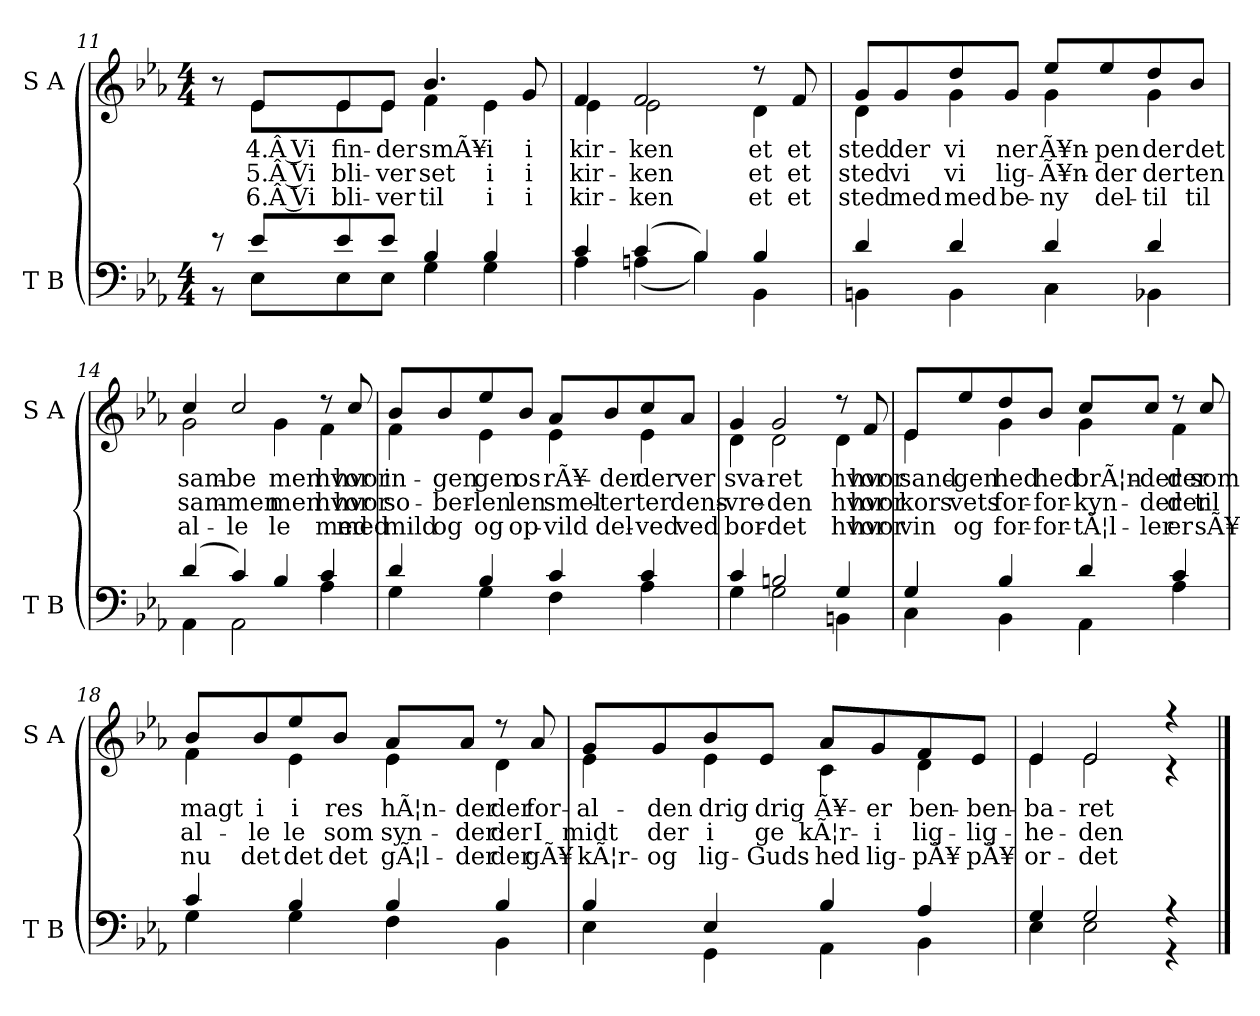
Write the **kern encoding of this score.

**kern	**kern	**text	**text	**text
*part2	*part1	*part1	*part1	*part1
*staff2	*staff1	*staff1	*staff1	*staff1
*I"T B	*I"S A	*	*	*
*I'T B	*I'S A	*	*	*
!!LO:PB:g=z
*clefF4	*clefG2	*	*	*
*k[b-e-a-]	*k[b-e-a-]	*	*	*
*M4/4	*M4/4	*	*	*
=11	=11	=11	=11	=11
*^	*^	*	*	*
8r	8r	8r	8ryy	.	.	.
!	!	!	!	!LO:LY:a	!LO:LY:a	!LO:LY:a
!	!	!	!	!LO:LY:b	!LO:LY:b	!LO:LY:b
8e-/L	8E-\L	8e-/L	8e-\L	4.Â Vi	5.Â Vi	6.Â Vi
!	!	!	!	!LO:LY:a	!LO:LY:a	!LO:LY:a
!	!	!	!	!LO:LY:b	!LO:LY:b	!LO:LY:b
8e-/	8E-\	8e-/	8e-\	fin-	bli-	bli-
!	!	!	!	!LO:LY:a	!LO:LY:a	!LO:LY:a
!	!	!	!	!LO:LY:b	!LO:LY:b	!LO:LY:b
8e-/J	8E-\J	8e-/J	8e-\J	-der	-ver	-ver
!	!	!	!	!LO:LY:a	!LO:LY:a	!LO:LY:a
!	!	!	!	!LO:LY:b	!LO:LY:b	!LO:LY:b
4B-/	4G\	4.b-/	4f\	smÃ¥	set	til
!	!	!	!	!LO:LY:b	!LO:LY:b	!LO:LY:b
4B-/	4G\	.	4e-\	i	i	i
!	!	!	!	!LO:LY:a	!LO:LY:a	!LO:LY:a
.	.	8g/	.	i	i	i
=12	=12	=12	=12	=12	=12	=12
!	!	!	!	!LO:LY:a	!LO:LY:a	!LO:LY:a
!	!	!	!	!LO:LY:b	!LO:LY:b	!LO:LY:b
4c/	4A-\	4f/	4e-\	kir-	kir-	kir-
!	!	!	!	!LO:LY:a	!LO:LY:a	!LO:LY:a
!	!	!	!	!LO:LY:b	!LO:LY:b	!LO:LY:b
(4c/	(4An\	2f/	2e-\	-ken	-ken	-ken
4B-/)	4B-\)	.	.	.	.	.
!	!	!	!	!LO:LY:b	!LO:LY:b	!LO:LY:b
4B-/	4BB-\	8r	4d\	et	et	et
!	!	!	!	!LO:LY:a	!LO:LY:a	!LO:LY:a
.	.	8f/	.	et	et	et
=13	=13	=13	=13	=13	=13	=13
!	!	!	!	!LO:LY:a	!LO:LY:a	!LO:LY:a
!	!	!	!	!LO:LY:b	!LO:LY:b	!LO:LY:b
4d/	4BBn\	8g/L	4d\	sted	sted	sted
!	!	!	!	!LO:LY:a	!LO:LY:a	!LO:LY:a
.	.	8g/	.	der	vi	med
!	!	!	!	!LO:LY:a	!LO:LY:a	!LO:LY:a
!	!	!	!	!LO:LY:b	!LO:LY:b	!LO:LY:b
4d/	4BB\	8dd/	4g\	vi	vi	med
!	!	!	!	!LO:LY:a	!LO:LY:a	!LO:LY:a
.	.	8g/J	.	-ner	-lig-	be-
!	!	!	!	!LO:LY:a	!LO:LY:a	!LO:LY:a
!	!	!	!	!LO:LY:b	!LO:LY:b	!LO:LY:b
4d/	4C\	8ee-/L	4g\	Ã¥n-	Ã¥n-	ny
!	!	!	!	!LO:LY:a	!LO:LY:a	!LO:LY:a
.	.	8ee-/	.	-pen	-der	-del-
!	!	!	!	!LO:LY:a	!LO:LY:a	!LO:LY:a
!	!	!	!	!LO:LY:b	!LO:LY:b	!LO:LY:b
4d/	4BB-X\	8dd/	4g\	-der	-der	til
!	!	!	!	!LO:LY:a	!LO:LY:a	!LO:LY:a
.	.	8b-/J	.	det	-ten	til
=14	=14	=14	=14	=14	=14	=14
!	!	!	!	!LO:LY:a	!LO:LY:a	!LO:LY:a
!	!	!	!	!LO:LY:b	!LO:LY:b	!LO:LY:b
(4d/	4AA-\	4cc/	2g\	sam-	sam-	al-
!	!	!	!	!LO:LY:a	!LO:LY:a	!LO:LY:a
4c/)	2AA-\	2cc/	.	-be	-men	-le
!	!	!	!	!LO:LY:b	!LO:LY:b	!LO:LY:b
4B-/	.	.	4g\	-men	-men	-le
!	!	!	!	!LO:LY:b	!LO:LY:b	!LO:LY:b
4c/	4A-\	8r	4f\	hvor	hvor	med
!	!	!	!	!LO:LY:a	!LO:LY:a	!LO:LY:a
.	.	8cc/	.	hvor	hvor	med
!!LO:LB:g=z	!!
=15	=15	=15	=15	=15	=15	=15
!	!	!	!	!LO:LY:a	!LO:LY:a	!LO:LY:a
!	!	!	!	!LO:LY:b	!LO:LY:b	!LO:LY:b
4d/	4G\	8b-/L	4f\	in-	so-	mild
!	!	!	!	!LO:LY:a	!LO:LY:a	!LO:LY:a
.	.	8b-/	.	-gen	-ber-	og
!	!	!	!	!LO:LY:a	!LO:LY:a	!LO:LY:a
!	!	!	!	!LO:LY:b	!LO:LY:b	!LO:LY:b
4B-/	4G\	8ee-/	4e-\	-gen	-len	og
!	!	!	!	!LO:LY:a	!LO:LY:a	!LO:LY:a
.	.	8b-/J	.	os	-len	op-
!	!	!	!	!LO:LY:a	!LO:LY:a	!LO:LY:a
!	!	!	!	!LO:LY:b	!LO:LY:b	!LO:LY:b
4c/	4F\	8a-/L	4e-\	rÃ¥-	smel-	vild
!	!	!	!	!LO:LY:a	!LO:LY:a	!LO:LY:a
.	.	8b-/	.	-der	-ter	-del-
!	!	!	!	!LO:LY:a	!LO:LY:a	!LO:LY:a
!	!	!	!	!LO:LY:b	!LO:LY:b	!LO:LY:b
4c/	4A-\	8cc/	4e-\	-der	-ter	ved
!	!	!	!	!LO:LY:a	!LO:LY:a	!LO:LY:a
.	.	8a-/J	.	-ver	-dens-	ved
=16	=16	=16	=16	=16	=16	=16
!	!	!	!	!LO:LY:a	!LO:LY:a	!LO:LY:a
!	!	!	!	!LO:LY:b	!LO:LY:b	!LO:LY:b
4c/	4G\	4g/	4d\	sva-	vre-	bor-
!	!	!	!	!LO:LY:a	!LO:LY:a	!LO:LY:a
!	!	!	!	!LO:LY:b	!LO:LY:b	!LO:LY:b
2Bn/	2G\	2g/	2d\	-ret	-den	-det
!	!	!	!	!LO:LY:b	!LO:LY:b	!LO:LY:b
4G/	4BBn\	8r	4d\	hvor	hvor	hvor
!	!	!	!	!LO:LY:a	!LO:LY:a	!LO:LY:a
.	.	8f/	.	hvor	hvor	hvor
=17	=17	=17	=17	=17	=17	=17
!	!	!	!	!LO:LY:a	!LO:LY:a	!LO:LY:a
!	!	!	!	!LO:LY:b	!LO:LY:b	!LO:LY:b
4G/	4C\	8e-/L	4e-\	sand-	kors	vin
!	!	!	!	!LO:LY:a	!LO:LY:a	!LO:LY:a
.	.	8ee-/	.	-gen	-vets	og
!	!	!	!	!LO:LY:a	!LO:LY:a	!LO:LY:a
!	!	!	!	!LO:LY:b	!LO:LY:b	!LO:LY:b
4B-/	4BB-\	8dd/	4g\	-hed	for-	for-
!	!	!	!	!LO:LY:a	!LO:LY:a	!LO:LY:a
.	.	8b-/J	.	-hed	for-	for-
!	!	!	!	!LO:LY:a	!LO:LY:a	!LO:LY:a
!	!	!	!	!LO:LY:b	!LO:LY:b	!LO:LY:b
4d/	4AA-\	8cc/L	4g\	brÃ¦n-	-kyn-	-tÃ¦l-
!	!	!	!	!LO:LY:a	!LO:LY:a	!LO:LY:a
.	.	8cc/J	.	-der	-der	-ler
!	!	!	!	!LO:LY:b	!LO:LY:b	!LO:LY:b
4c/	4A-\	8r	4f\	-der	-der	-er
!	!	!	!	!LO:LY:a	!LO:LY:a	!LO:LY:a
.	.	8cc/	.	som	til	sÃ¥
!!LO:LB:g=z	!!
=18	=18	=18	=18	=18	=18	=18
!	!	!	!	!LO:LY:a	!LO:LY:a	!LO:LY:a
!	!	!	!	!LO:LY:b	!LO:LY:b	!LO:LY:b
4c/	4G\	8b-/L	4f\	magt	al-	nu
!	!	!	!	!LO:LY:a	!LO:LY:a	!LO:LY:a
.	.	8b-/	.	i	-le	det
!	!	!	!	!LO:LY:a	!LO:LY:a	!LO:LY:a
!	!	!	!	!LO:LY:b	!LO:LY:b	!LO:LY:b
4B-/	4G\	8ee-/	4e-\	i	-le	det
!	!	!	!	!LO:LY:a	!LO:LY:a	!LO:LY:a
.	.	8b-/J	.	-res	som	det
!	!	!	!	!LO:LY:a	!LO:LY:a	!LO:LY:a
!	!	!	!	!LO:LY:b	!LO:LY:b	!LO:LY:b
4B-/	4F\	8a-/L	4e-\	hÃ¦n-	syn-	gÃ¦l-
!	!	!	!	!LO:LY:a	!LO:LY:a	!LO:LY:a
.	.	8a-/J	.	-der	-der:	-der
!	!	!	!	!LO:LY:b	!LO:LY:b	!LO:LY:b
4B-/	4BB-\	8r	4d\	-der	-der	-der
!	!	!	!	!LO:LY:a	!LO:LY:a	!LO:LY:a
.	.	8a-/	.	for-	I	gÃ¥
=19	=19	=19	=19	=19	=19	=19
!	!	!	!	!LO:LY:a	!LO:LY:a	!LO:LY:a
!	!	!	!	!LO:LY:b	!LO:LY:b	!LO:LY:b
4B-/	4E-\	8g/L	4e-\	al-	midt	kÃ¦r-
!	!	!	!	!LO:LY:a	!LO:LY:a	!LO:LY:a
.	.	8g/	.	den	-der	og
!	!	!	!	!LO:LY:a	!LO:LY:a	!LO:LY:a
!	!	!	!	!LO:LY:b	!LO:LY:b	!LO:LY:b
4E-/	4GG\	8b-/	4e-\	-drig	i	-lig-
!	!	!	!	!LO:LY:a	!LO:LY:a	!LO:LY:a
.	.	8e-/J	.	-drig	-ge	Guds
!	!	!	!	!LO:LY:a	!LO:LY:a	!LO:LY:a
!	!	!	!	!LO:LY:b	!LO:LY:b	!LO:LY:b
4B-/	4AA-\	8a-/L	4c\	Ã¥-	kÃ¦r-	-hed
!	!	!	!	!LO:LY:a	!LO:LY:a	!LO:LY:a
.	.	8g/	.	er	i	-lig-
!	!	!	!	!LO:LY:a	!LO:LY:a	!LO:LY:a
!	!	!	!	!LO:LY:b	!LO:LY:b	!LO:LY:b
4A-/	4BB-\	8f/	4d\	-ben-	-lig-	pÃ¥
!	!	!	!	!LO:LY:a	!LO:LY:a	!LO:LY:a
.	.	8e-/J	.	-ben-	-lig-	pÃ¥
=20	=20	=20	=20	=20	=20	=20
!	!	!	!	!LO:LY:a	!LO:LY:a	!LO:LY:a
!	!	!	!	!LO:LY:b	!LO:LY:b	!LO:LY:b
4G/	4E-\	4e-/	4e-\	-ba-	-he-	or-
!	!	!	!	!LO:LY:a	!LO:LY:a	!LO:LY:a
!	!	!	!	!LO:LY:b	!LO:LY:b	!LO:LY:b
2G/	2E-\	2e-/	2e-\	-ret	-den	-det
4r	4r	4r	4r	.	.	.
*v	*v	*	*	*	*	*
*	*v	*v	*	*	*
==	==	==	==	==
*-	*-	*-	*-	*-
